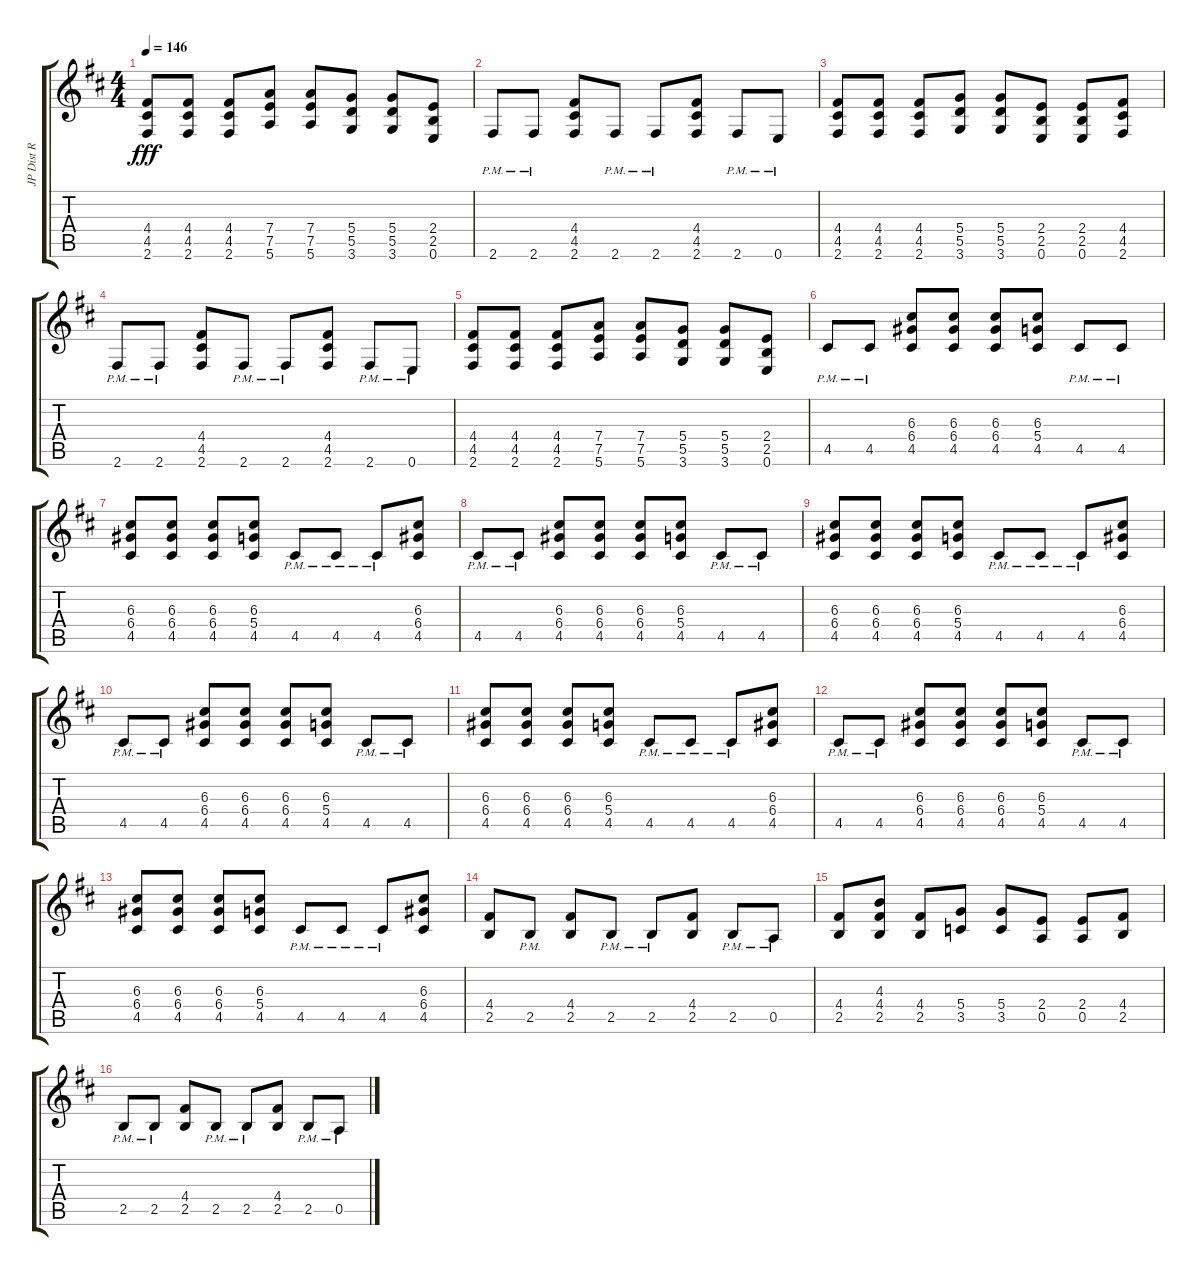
\track ("JP Dist R" "JP Dist R") {instrument overdrivenguitar}
\staff {score tabs}
\tuning (E4 B3 G3 D3 A2 E2) {hide}
\ts (4 4)
\tempo 146
\clef g2
\ks d
(4.4 4.5 2.6).8{dy fff} (4.4 4.5 2.6).8 (4.4 4.5 2.6).8 (7.4 7.5 5.6).8 (7.4 7.5 5.6).8 (5.4 5.5 3.6).8 (5.4 5.5 3.6).8 (2.4 2.5 0.6).8 |
2.6{pm}.8 2.6{pm}.8 (4.4 4.5 2.6).8 2.6{pm}.8 2.6{pm}.8 (4.4 4.5 2.6).8 2.6{pm}.8 0.6{pm}.8 |
(4.4 4.5 2.6).8 (4.4 4.5 2.6).8 (4.4 4.5 2.6).8 (5.4 5.5 3.6).8 (5.4 5.5 3.6).8 (2.4 2.5 0.6).8 (2.4 2.5 0.6).8 (4.4 4.5 2.6).8 |
2.6{pm}.8 2.6{pm}.8 (4.4 4.5 2.6).8 2.6{pm}.8 2.6{pm}.8 (4.4 4.5 2.6).8 2.6{pm}.8 0.6{pm}.8 |
(4.4 4.5 2.6).8 (4.4 4.5 2.6).8 (4.4 4.5 2.6).8 (7.4 7.5 5.6).8 (7.4 7.5 5.6).8 (5.4 5.5 3.6).8 (5.4 5.5 3.6).8 (2.4 2.5 0.6).8 |
4.5{pm}.8 4.5{pm}.8 (6.3 6.4 4.5).8 (6.3 6.4 4.5).8 (6.3 6.4 4.5).8 (6.3 5.4 4.5).8 4.5{pm}.8 4.5{pm}.8 |
(6.3 6.4 4.5).8 (6.3 6.4 4.5).8 (6.3 6.4 4.5).8 (6.3 5.4 4.5).8 4.5{pm}.8 4.5{pm}.8 4.5{pm}.8 (6.3 6.4 4.5).8 |
4.5{pm}.8 4.5{pm}.8 (6.3 6.4 4.5).8 (6.3 6.4 4.5).8 (6.3 6.4 4.5).8 (6.3 5.4 4.5).8 4.5{pm}.8 4.5{pm}.8 |
(6.3 6.4 4.5).8 (6.3 6.4 4.5).8 (6.3 6.4 4.5).8 (6.3 5.4 4.5).8 4.5{pm}.8 4.5{pm}.8 4.5{pm}.8 (6.3 6.4 4.5).8 |
4.5{pm}.8 4.5{pm}.8 (6.3 6.4 4.5).8 (6.3 6.4 4.5).8 (6.3 6.4 4.5).8 (6.3 5.4 4.5).8 4.5{pm}.8 4.5{pm}.8 |
(6.3 6.4 4.5).8 (6.3 6.4 4.5).8 (6.3 6.4 4.5).8 (6.3 5.4 4.5).8 4.5{pm}.8 4.5{pm}.8 4.5{pm}.8 (6.3 6.4 4.5).8 |
4.5{pm}.8 4.5{pm}.8 (6.3 6.4 4.5).8 (6.3 6.4 4.5).8 (6.3 6.4 4.5).8 (6.3 5.4 4.5).8 4.5{pm}.8 4.5{pm}.8 |
(6.3 6.4 4.5).8 (6.3 6.4 4.5).8 (6.3 6.4 4.5).8 (6.3 5.4 4.5).8 4.5{pm}.8 4.5{pm}.8 4.5{pm}.8 (6.3 6.4 4.5).8 |
(4.4 2.5).8 2.5{pm}.8 (4.4 2.5).8 2.5{pm}.8 2.5{pm}.8 (4.4 2.5).8 2.5{pm}.8 0.5{pm}.8 |
(4.4 2.5).8 (4.3 4.4 2.5).8 (4.4 2.5).8 (5.4 3.5).8 (5.4 3.5).8 (2.4 0.5).8 (2.4 0.5).8 (4.4 2.5).8 |
2.5{pm}.8 2.5{pm}.8 (4.4 2.5).8 2.5{pm}.8 2.5{pm}.8 (4.4 2.5).8 2.5{pm}.8 0.5{pm}.8
